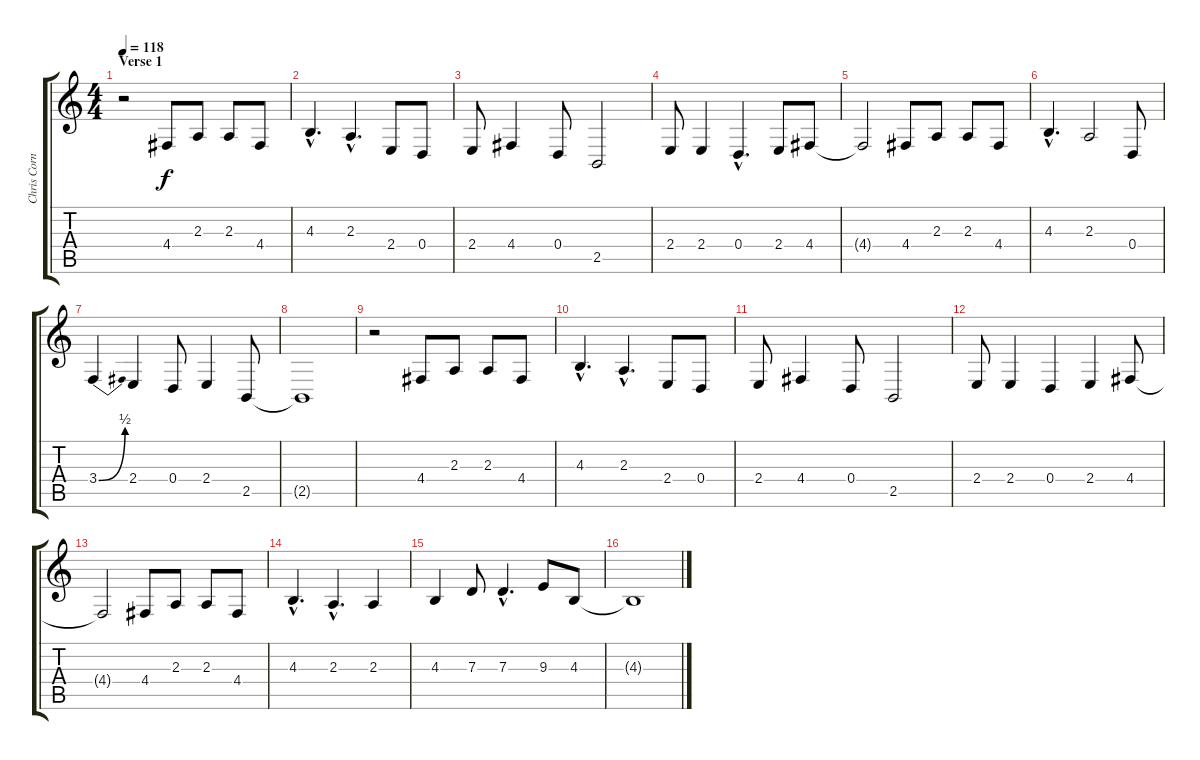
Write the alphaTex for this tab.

\track ("Chris Cornell - Vocals" "Chris Corn") {instrument lead1square}
\staff {score tabs}
\tuning (E4 B3 G3 D3 A2 E2) {hide}
\ts (4 4)
\section ("" "Verse 1")
\tempo 118
\clef g2
\ks c
r.2{dy f} 4.4.8 2.3.8 2.3.8 4.4.8 |
4.3{hac}.4{d} 2.3{hac}.4{d} 2.4.8 0.4.8 |
2.4.8 4.4.4 0.4.8 2.5.2 |
2.4.8 2.4.4 0.4{hac}.4{d} 2.4.8 4.4.8 |
4.4{t}.2 4.4.8 2.3.8 2.3.8 4.4.8 |
4.3{hac}.4{d} 2.3.2 0.4.8 |
3.4{be (bend 0 0 60 2)}.4 2.4.4 0.4.8 2.4.4 2.5.8 |
2.5{t}.1 |
r.2 4.4.8 2.3.8 2.3.8 4.4.8 |
4.3{hac}.4{d} 2.3{hac}.4{d} 2.4.8 0.4.8 |
2.4.8 4.4.4 0.4.8 2.5.2 |
2.4.8 2.4.4 0.4.4 2.4.4 4.4.8 |
4.4{t}.2 4.4.8 2.3.8 2.3.8 4.4.8 |
4.3{hac}.4{d} 2.3{hac}.4{d} 2.3.4 |
4.3.4 7.3.8 7.3{hac}.4{d} 9.3.8 4.3.8 |
4.3{t}.1
